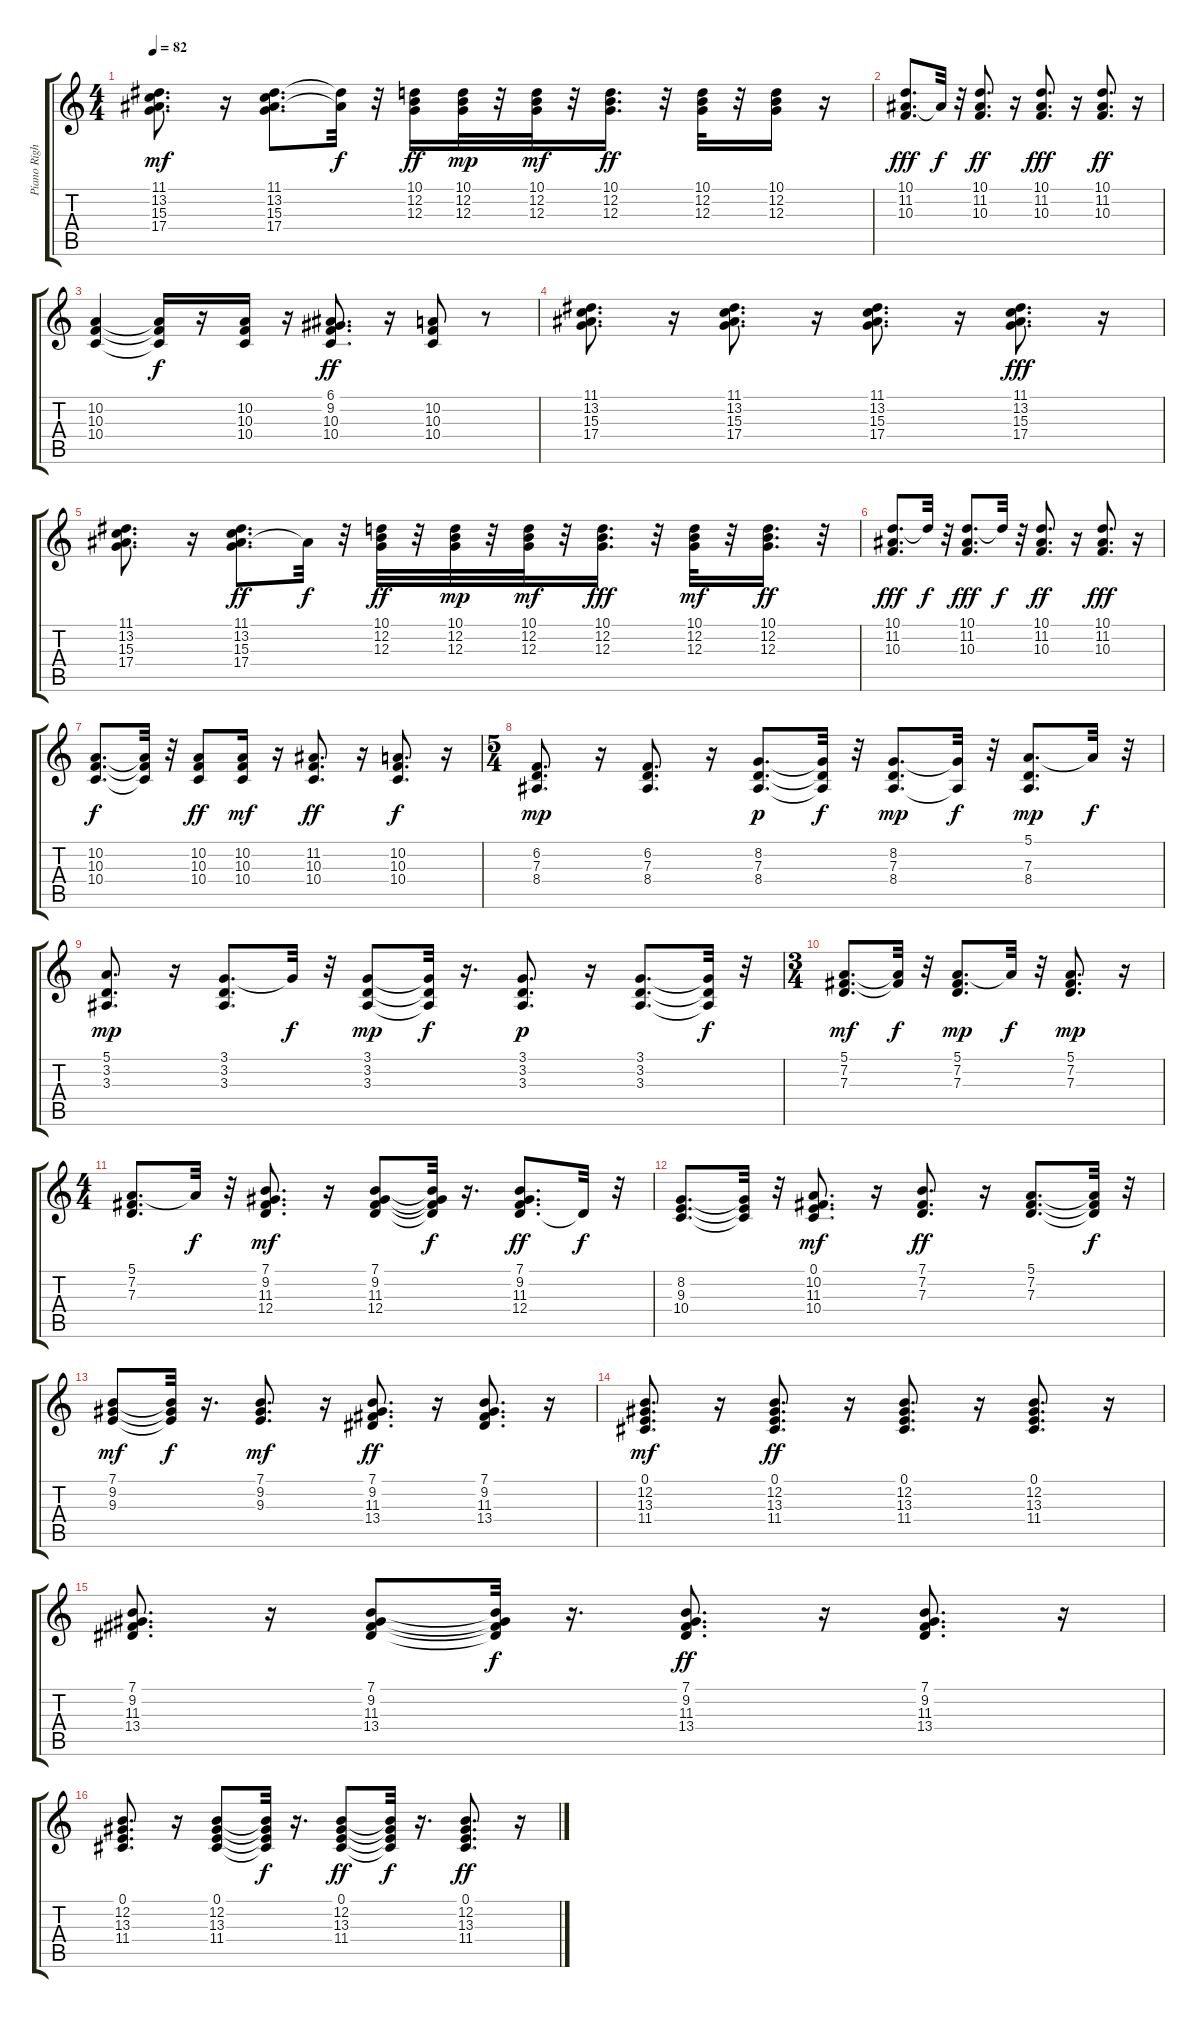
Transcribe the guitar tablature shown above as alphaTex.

\track ("Piano Right Hand" "Piano Righ") {instrument acousticgrandpiano}
\staff {score tabs}
\tuning (E4 B3 G3 D3 A2 E2) {hide}
\ts (4 4)
\tempo 82
\clef g2
\ks c
(11.1 13.2 15.3 17.4).8{d dy mf} r.16 (11.1 13.2 15.3 17.4).8{d} (11.1{t} 15.3{t}).32{dy f} r.32 (10.1 12.2 12.3).16{dy ff} (10.1 12.2 12.3).32{dy mp} r.32 (10.1 12.2 12.3).32{dy mf} r.32 (10.1 12.2 12.3).16{d dy ff} r.32 (10.1 12.2 12.3).32 r.32 (10.1 12.2 12.3).16 r.16 |
(10.1 11.2 10.3).8{d dy fff} 11.2{t}.32{dy f} r.32 (10.1 11.2 10.3).8{d dy ff} r.16 (10.1 11.2 10.3).8{d dy fff} r.16 (10.1 11.2 10.3).8{d dy ff} r.16 |
(10.2 10.3 10.4).4 (10.2{t} 10.3{t} 10.4{t}).16{dy f} r.16 (10.2 10.3 10.4).16 r.16 (6.1 9.2 10.3 10.4).8{d dy ff} r.16 (10.2 10.3 10.4).8 r.8 |
(11.1 13.2 15.3 17.4).8{d} r.16 (11.1 13.2 15.3 17.4).8{d} r.16 (11.1 13.2 15.3 17.4).8{d} r.16 (11.1 13.2 15.3 17.4).8{d dy fff} r.16 |
(11.1 13.2 15.3 17.4).8{d} r.16 (11.1 13.2 15.3 17.4).8{d dy ff} 15.3{t}.32{dy f} r.32 (10.1 12.2 12.3).32{dy ff} r.32 (10.1 12.2 12.3).32{dy mp} r.32 (10.1 12.2 12.3).32{dy mf} r.32 (10.1 12.2 12.3).16{d dy fff} r.32 (10.1 12.2 12.3).32{dy mf} r.32 (10.1 12.2 12.3).16{d dy ff} r.32 |
(10.1 11.2 10.3).8{d dy fff} 10.1{t}.32{dy f} r.32 (10.1 11.2 10.3).8{d dy fff} 10.1{t}.32{dy f} r.32 (10.1 11.2 10.3).8{d dy ff} r.16 (10.1 11.2 10.3).8{d dy fff} r.16 |
(10.2 10.3 10.4).8{d dy f} (10.2{t} 10.3{t} 10.4{t}).32 r.32 (10.2 10.3 10.4).8{dy ff} (10.2 10.3 10.4).16{dy mf} r.16 (11.2 10.3 10.4).8{d dy ff} r.16 (10.2 10.3 10.4).8{d dy f} r.16 |
\ts (5 4)
(6.2 7.3 8.4).8{d dy mp} r.16 (6.2 7.3 8.4).8{d} r.16 (8.2 7.3 8.4).8{d dy p} (8.2{t} 7.3{t} 8.4{t}).32{dy f} r.32 (8.2 7.3 8.4).8{d dy mp} (8.2{t} 8.4{t}).32{dy f} r.32 (5.1 7.3 8.4).8{d dy mp} 5.1{t}.32{dy f} r.32 |
(5.1 3.2 3.3).8{d dy mp} r.16 (3.1 3.2 3.3).8{d} 3.1{t}.32{dy f} r.32 (3.1 3.2 3.3).8{dy mp} (3.1{t} 3.2{t} 3.3{t}).32{dy f} r.16{d} (3.1 3.2 3.3).8{d dy p} r.16 (3.1 3.2 3.3).8{d} (3.1{t} 3.2{t} 3.3{t}).32{dy f} r.32 |
\ts (3 4)
(5.1 7.2 7.3).8{d dy mf} (5.1{t} 7.2{t}).32{dy f} r.32 (5.1 7.2 7.3).8{d dy mp} 5.1{t}.32{dy f} r.32 (5.1 7.2 7.3).8{d dy mp} r.16 |
\ts (4 4)
(5.1 7.2 7.3).8{d} 5.1{t}.32{dy f} r.32 (7.1 9.2 11.3 12.4).8{d dy mf} r.16 (7.1 9.2 11.3 12.4).8 (7.1{t} 9.2{t} 11.3{t} 12.4{t}).32{dy f} r.16{d} (7.1 9.2 11.3 12.4).8{d dy ff} 12.4{t}.32{dy f} r.32 |
(8.2 9.3 10.4).8{d} (8.2{t} 9.3{t} 10.4{t}).32 r.32 (0.1 10.2 11.3 10.4).8{d dy mf} r.16 (7.1 7.2 7.3).8{d dy ff} r.16 (5.1 7.2 7.3).8{d} (5.1{t} 7.2{t} 7.3{t}).32{dy f} r.32 |
(7.1 9.2 9.3).8{dy mf} (7.1{t} 9.2{t} 9.3{t}).32{dy f} r.16{d} (7.1 9.2 9.3).8{d dy mf} r.16 (7.1 9.2 11.3 13.4).8{d dy ff} r.16 (7.1 9.2 11.3 13.4).8{d} r.16 |
(0.1 12.2 13.3 11.4).8{d dy mf} r.16 (0.1 12.2 13.3 11.4).8{d dy ff} r.16 (0.1 12.2 13.3 11.4).8{d} r.16 (0.1 12.2 13.3 11.4).8{d} r.16 |
(7.1 9.2 11.3 13.4).8{d} r.16 (7.1 9.2 11.3 13.4).8 (7.1{t} 9.2{t} 11.3{t} 13.4{t}).32{dy f} r.16{d} (7.1 9.2 11.3 13.4).8{d dy ff} r.16 (7.1 9.2 11.3 13.4).8{d} r.16 |
(0.1 12.2 13.3 11.4).8{d} r.16 (0.1 12.2 13.3 11.4).8 (0.1{t} 12.2{t} 13.3{t} 11.4{t}).32{dy f} r.16{d} (0.1 12.2 13.3 11.4).8{dy ff} (0.1{t} 12.2{t} 13.3{t} 11.4{t}).32{dy f} r.16{d} (0.1 12.2 13.3 11.4).8{d dy ff} r.16
